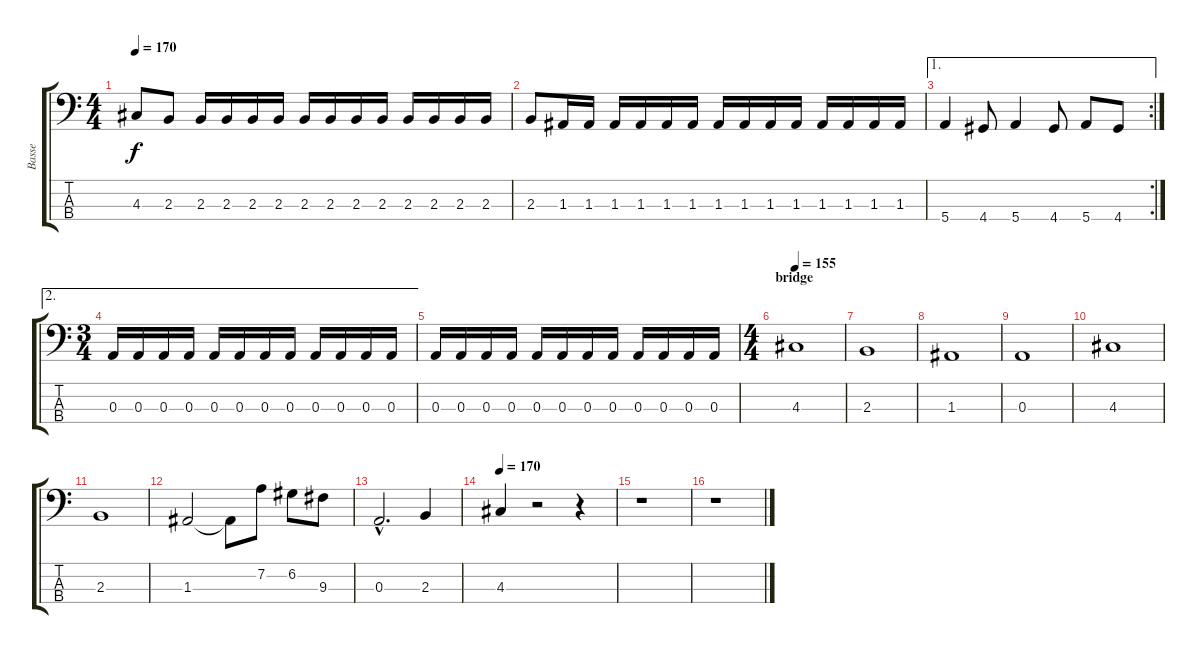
\track ("Basse" "Basse") {instrument electricbassfinger}
\staff {score tabs}
\tuning (G2 D2 A1 E1) {hide}
\ts (4 4)
\tempo 170
\clef f4
\ks c
4.3.8{dy f} 2.3.8 2.3.16 2.3.16 2.3.16 2.3.16 2.3.16 2.3.16 2.3.16 2.3.16 2.3.16 2.3.16 2.3.16 2.3.16 |
2.3.8 1.3.16 1.3.16 1.3.16 1.3.16 1.3.16 1.3.16 1.3.16 1.3.16 1.3.16 1.3.16 1.3.16 1.3.16 1.3.16 1.3.16 |
\ae 1
\rc 2
5.4.4 4.4.8 5.4.4 4.4.8 5.4.8 4.4.8 |
\ae 2
\ts (3 4)
0.3.16 0.3.16 0.3.16 0.3.16 0.3.16 0.3.16 0.3.16 0.3.16 0.3.16 0.3.16 0.3.16 0.3.16 |
0.3.16 0.3.16 0.3.16 0.3.16 0.3.16 0.3.16 0.3.16 0.3.16 0.3.16 0.3.16 0.3.16 0.3.16 |
\ts (4 4)
\section ("" "bridge")
\tempo 155
4.3.1 |
2.3.1 |
1.3.1 |
0.3.1 |
4.3.1 |
2.3.1 |
1.3.2 1.3{t}.8 7.2.8 6.2.8 9.3.8 |
0.3{hac}.2{d} 2.3.4 |
\tempo 170
4.3.4 r.2 r.4 |
r.1 |
r.1
